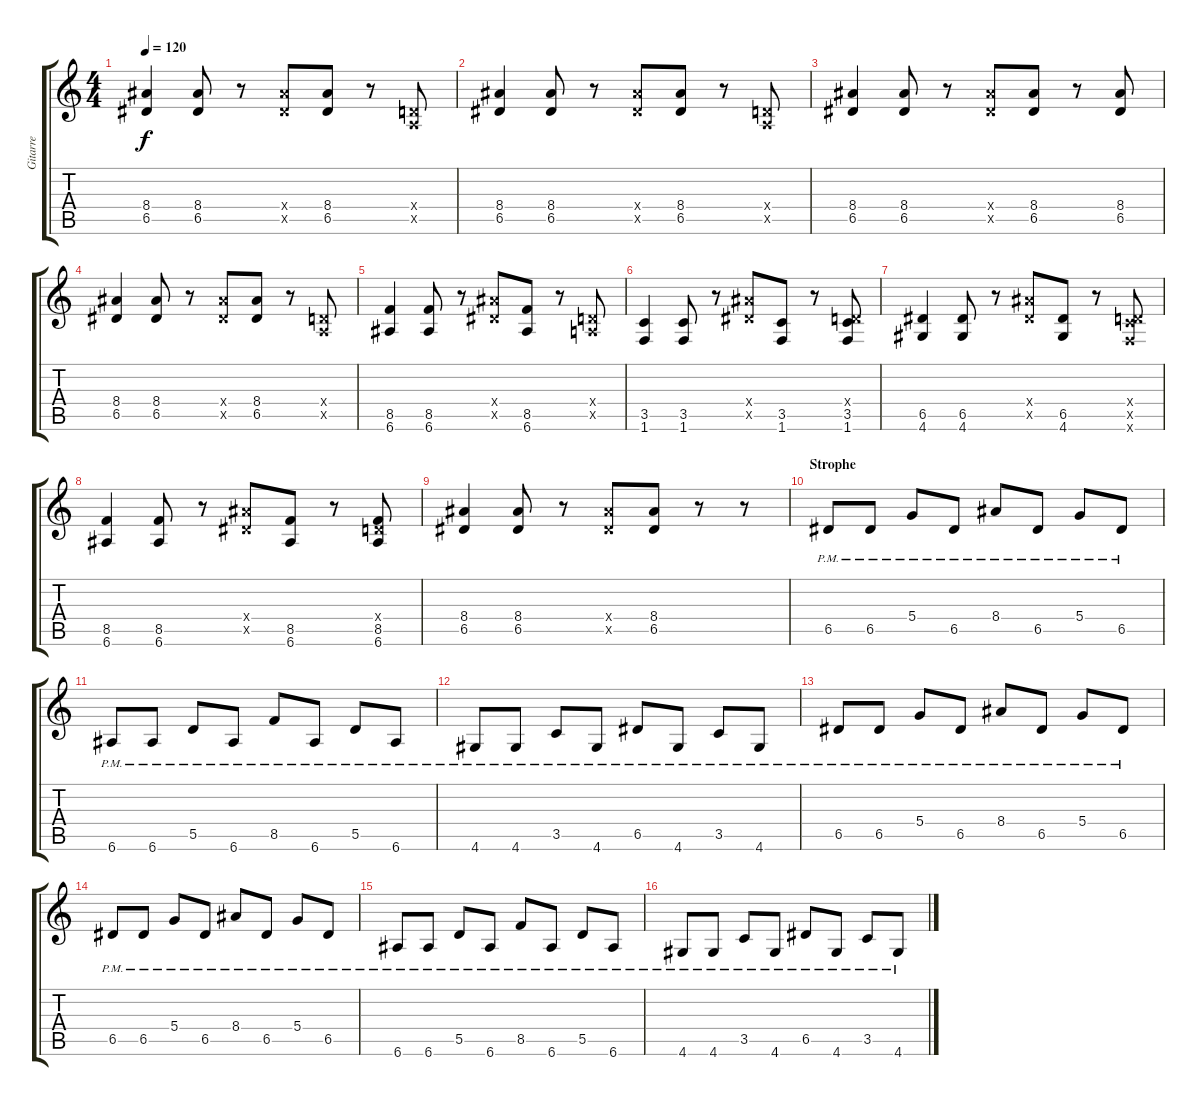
\track ("Gitarre" "Gitarre") {instrument overdrivenguitar}
\staff {score tabs}
\tuning (E4 B3 G3 D3 A2 E2) {hide}
\ts (4 4)
\tempo 120
\clef g2
\ks c
(8.4 6.5).4{dy f volume 12} (8.4 6.5).8 r.8 (8.4{x} 6.5{x}).8 (8.4 6.5).8 r.8 (0.4{x} 0.5{x}).8 |
(8.4 6.5).4{volume 12} (8.4 6.5).8 r.8 (8.4{x} 6.5{x}).8 (8.4 6.5).8 r.8 (0.4{x} 0.5{x}).8 |
(8.4 6.5).4{volume 12} (8.4 6.5).8 r.8 (8.4{x} 6.5{x}).8 (8.4 6.5).8 r.8 (8.4 6.5).8 |
(8.4 6.5).4{volume 12} (8.4 6.5).8 r.8 (8.4{x} 6.5{x}).8 (8.4 6.5).8 r.8 (0.4{x} 0.5{x}).8 |
(8.5 6.6).4{volume 12} (8.5 6.6).8 r.8 (8.4{x} 6.5{x}).8 (8.5 6.6).8 r.8 (0.4{x} 0.5{x}).8 |
(3.5 1.6).4{volume 12} (3.5 1.6).8 r.8 (8.4{x} 6.5{x}).8 (3.5 1.6).8 r.8 (0.4{x} 3.5 1.6).8 |
(6.5 4.6).4{volume 12} (6.5 4.6).8 r.8 (8.4{x} 6.5{x}).8 (6.5 4.6).8 r.8 (0.4{x} 3.5{x} 1.6{x}).8 |
(8.5 6.6).4{volume 12} (8.5 6.6).8 r.8 (8.4{x} 6.5{x}).8 (8.5 6.6).8 r.8 (0.4{x} 8.5 6.6).8 |
(8.4 6.5).4{volume 12} (8.4 6.5).8 r.8 (8.4{x} 6.5{x}).8 (8.4 6.5).8 r.8 r.8 |
\section ("" "Strophe")
6.5{pm}.8{volume 11} 6.5{pm}.8 5.4{pm}.8 6.5{pm}.8 8.4{pm}.8 6.5{pm}.8 5.4{pm}.8 6.5{pm}.8 |
6.6{pm}.8 6.6{pm}.8 5.5{pm}.8 6.6{pm}.8 8.5{pm}.8 6.6{pm}.8 5.5{pm}.8 6.6{pm}.8 |
4.6{pm}.8 4.6{pm}.8 3.5{pm}.8 4.6{pm}.8 6.5{pm}.8 4.6{pm}.8 3.5{pm}.8 4.6{pm}.8 |
6.5{pm}.8 6.5{pm}.8 5.4{pm}.8 6.5{pm}.8 8.4{pm}.8 6.5{pm}.8 5.4{pm}.8 6.5{pm}.8 |
6.5{pm}.8 6.5{pm}.8 5.4{pm}.8 6.5{pm}.8 8.4{pm}.8 6.5{pm}.8 5.4{pm}.8 6.5{pm}.8 |
6.6{pm}.8 6.6{pm}.8 5.5{pm}.8 6.6{pm}.8 8.5{pm}.8 6.6{pm}.8 5.5{pm}.8 6.6{pm}.8 |
4.6{pm}.8 4.6{pm}.8 3.5{pm}.8 4.6{pm}.8 6.5{pm}.8 4.6{pm}.8 3.5{pm}.8 4.6{pm}.8
